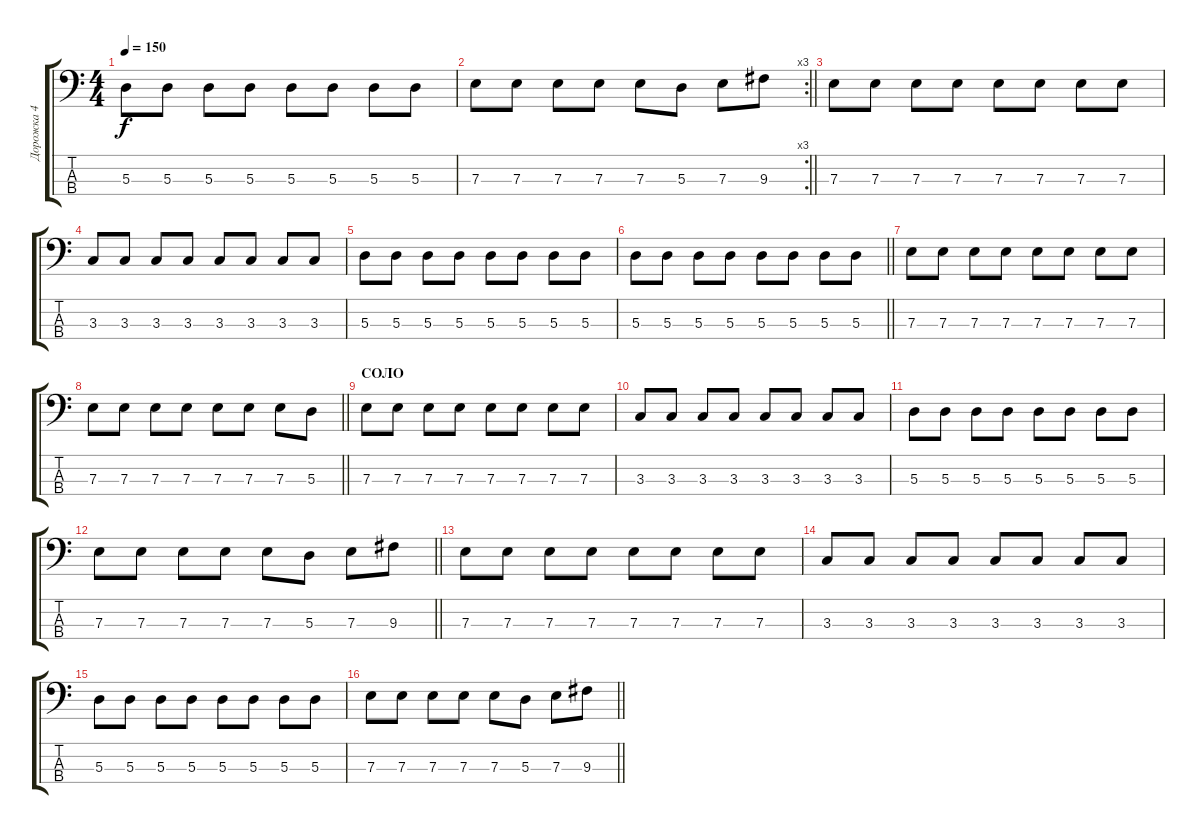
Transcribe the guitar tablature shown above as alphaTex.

\track ("Дорожка 4" "Дорожка 4") {instrument electricbassfinger}
\staff {score tabs}
\tuning (G2 D2 A1 E1) {hide}
\ts (4 4)
\tempo 150
\clef f4
\ks c
5.3.8{dy f} 5.3.8 5.3.8 5.3.8 5.3.8 5.3.8 5.3.8 5.3.8 |
\rc 3
\barLineRight lightlight
7.3.8 7.3.8 7.3.8 7.3.8 7.3.8 5.3.8 7.3.8 9.3.8 |
7.3.8 7.3.8 7.3.8 7.3.8 7.3.8 7.3.8 7.3.8 7.3.8 |
3.3.8 3.3.8 3.3.8 3.3.8 3.3.8 3.3.8 3.3.8 3.3.8 |
5.3.8 5.3.8 5.3.8 5.3.8 5.3.8 5.3.8 5.3.8 5.3.8 |
\barLineRight lightlight
5.3.8 5.3.8 5.3.8 5.3.8 5.3.8 5.3.8 5.3.8 5.3.8 |
7.3.8 7.3.8 7.3.8 7.3.8 7.3.8 7.3.8 7.3.8 7.3.8 |
\barLineRight lightlight
7.3.8 7.3.8 7.3.8 7.3.8 7.3.8 7.3.8 7.3.8 5.3.8 |
\section ("" "СОЛО")
7.3.8 7.3.8 7.3.8 7.3.8 7.3.8 7.3.8 7.3.8 7.3.8 |
3.3.8 3.3.8 3.3.8 3.3.8 3.3.8 3.3.8 3.3.8 3.3.8 |
5.3.8 5.3.8 5.3.8 5.3.8 5.3.8 5.3.8 5.3.8 5.3.8 |
\barLineRight lightlight
7.3.8 7.3.8 7.3.8 7.3.8 7.3.8 5.3.8 7.3.8 9.3.8 |
7.3.8 7.3.8 7.3.8 7.3.8 7.3.8 7.3.8 7.3.8 7.3.8 |
3.3.8 3.3.8 3.3.8 3.3.8 3.3.8 3.3.8 3.3.8 3.3.8 |
5.3.8 5.3.8 5.3.8 5.3.8 5.3.8 5.3.8 5.3.8 5.3.8 |
\barLineRight lightlight
7.3.8 7.3.8 7.3.8 7.3.8 7.3.8 5.3.8 7.3.8 9.3.8
